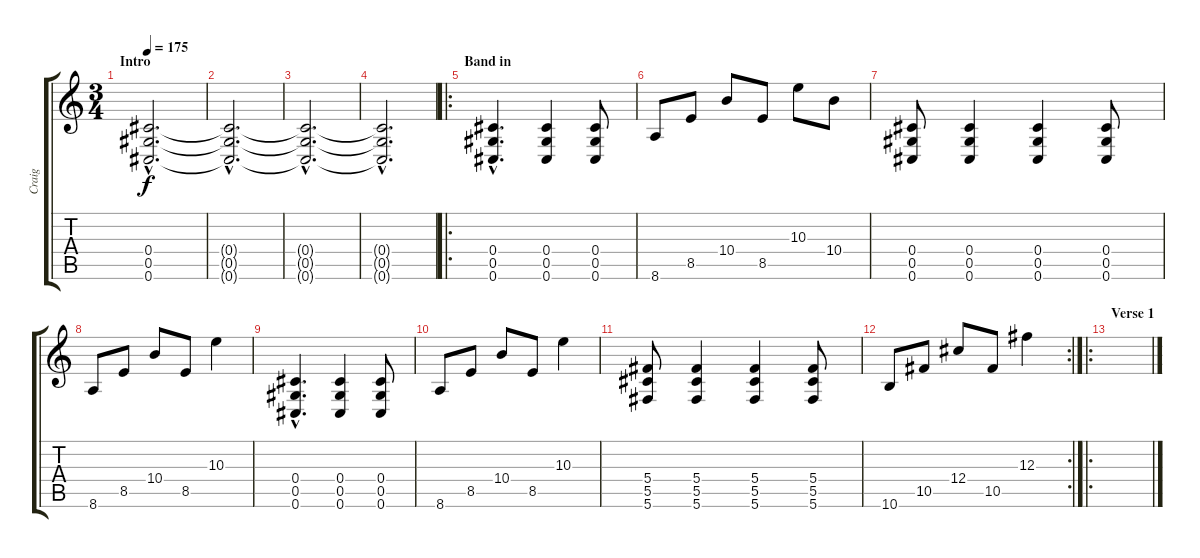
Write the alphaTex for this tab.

\track ("Craig" "Craig") {instrument distortionguitar}
\staff {score tabs}
\tuning (Eb4 Bb3 Gb3 Db3 Ab2 Db2) {hide}
\ts (3 4)
\section ("" "Intro")
\tempo 175
\clef g2
\ks c
(0.4{hac} 0.5{hac} 0.6{hac}).2{d dy f instrument distortionguitar} |
(0.4{hac t} 0.5{hac t} 0.6{hac t}).2{d} |
(0.4{hac t} 0.5{hac t} 0.6{hac t}).2{d} |
(0.4{hac t} 0.5{hac t} 0.6{hac t}).2{d} |
\ro
\section ("" "Band in")
(0.4{hac} 0.5{hac} 0.6{hac}).4{d} (0.4 0.5 0.6).4 (0.4 0.5 0.6).8 |
8.6.8 8.5.8 10.4.8 8.5.8 10.3.8 10.4.8 |
(0.4 0.5 0.6).8 (0.4 0.5 0.6).4 (0.4 0.5 0.6).4 (0.4 0.5 0.6).8 |
8.6.8 8.5.8 10.4.8 8.5.8 10.3.4 |
(0.4{hac} 0.5{hac} 0.6{hac}).4{d} (0.4 0.5 0.6).4 (0.4 0.5 0.6).8 |
8.6.8 8.5.8 10.4.8 8.5.8 10.3.4 |
(5.4 5.5 5.6).8 (5.4 5.5 5.6).4 (5.4 5.5 5.6).4 (5.4 5.5 5.6).8 |
\rc 2
10.6.8 10.5.8 12.4.8 10.5.8 12.3.4 |
\ro
\section ("" "Verse 1")
